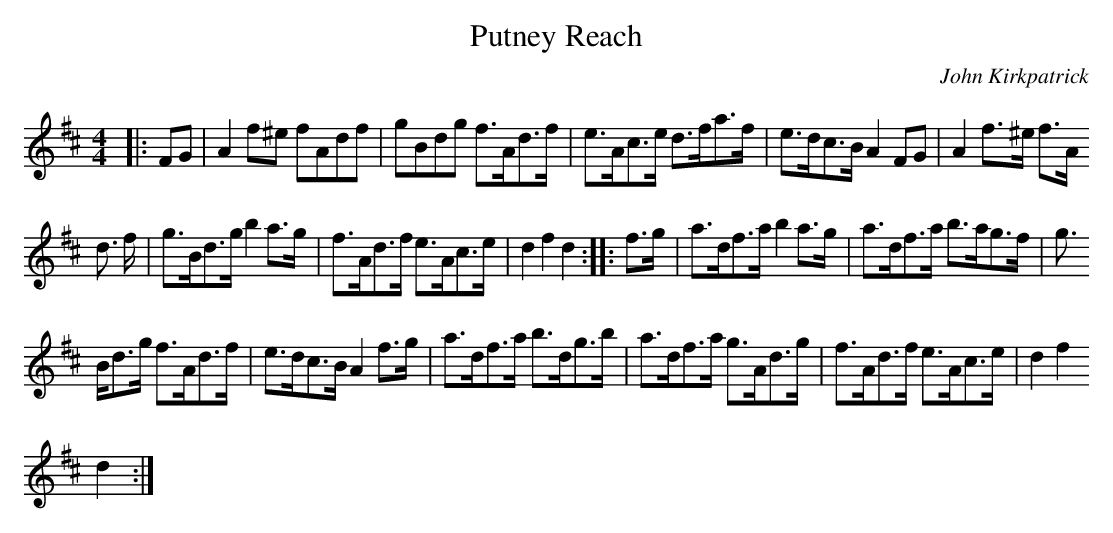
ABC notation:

X:1
T:Putney Reach
M:4/4
L:1/8
C:John Kirkpatrick
K:D
|:FG|A2 f^e fAdf|gBdg f>Ad>f|e>Ac>e d>fa>f|e>dc>B A2FG|A2 f>^e f>A
d>
f|g>Bd>g b2 a>g|f>Ad>f e>Ac>e|d2f2d2:||:f>g|a>df>a b2a>g|a>df>a b>ag>f|g>
Bd>g f>Ad>f|e>dc>B A2 f>g|a>df>a b>dg>b|a>df>a g>Ad>g|f>Ad>f e>Ac>e|d2f2
d2:|
